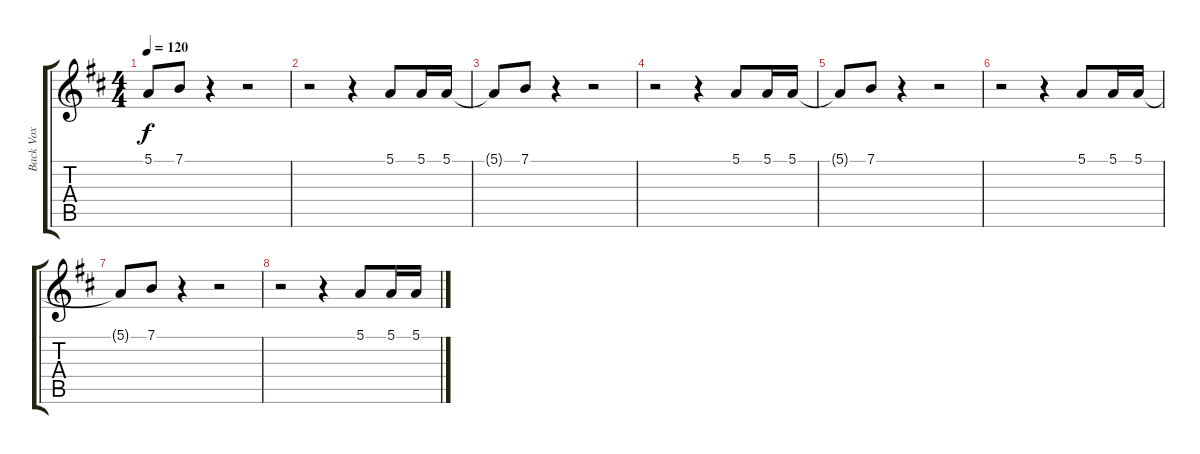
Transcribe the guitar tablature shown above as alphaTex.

\track ("Back Vox" "Back Vox") {instrument synthvoice}
\staff {score tabs}
\tuning (E4 B3 G3 D3 A2 E2) {hide}
\ts (4 4)
\tempo 120
\clef g2
\ks d
5.1{t}.8{dy f} 7.1.8 r.4 r.2 |
r.2 r.4 5.1.8 5.1.16 5.1.16 |
5.1{t}.8 7.1.8 r.4 r.2 |
r.2 r.4 5.1.8 5.1.16 5.1.16 |
5.1{t}.8 7.1.8 r.4 r.2 |
r.2 r.4 5.1.8 5.1.16 5.1.16 |
5.1{t}.8 7.1.8 r.4 r.2 |
r.2 r.4 5.1.8 5.1.16 5.1.16
